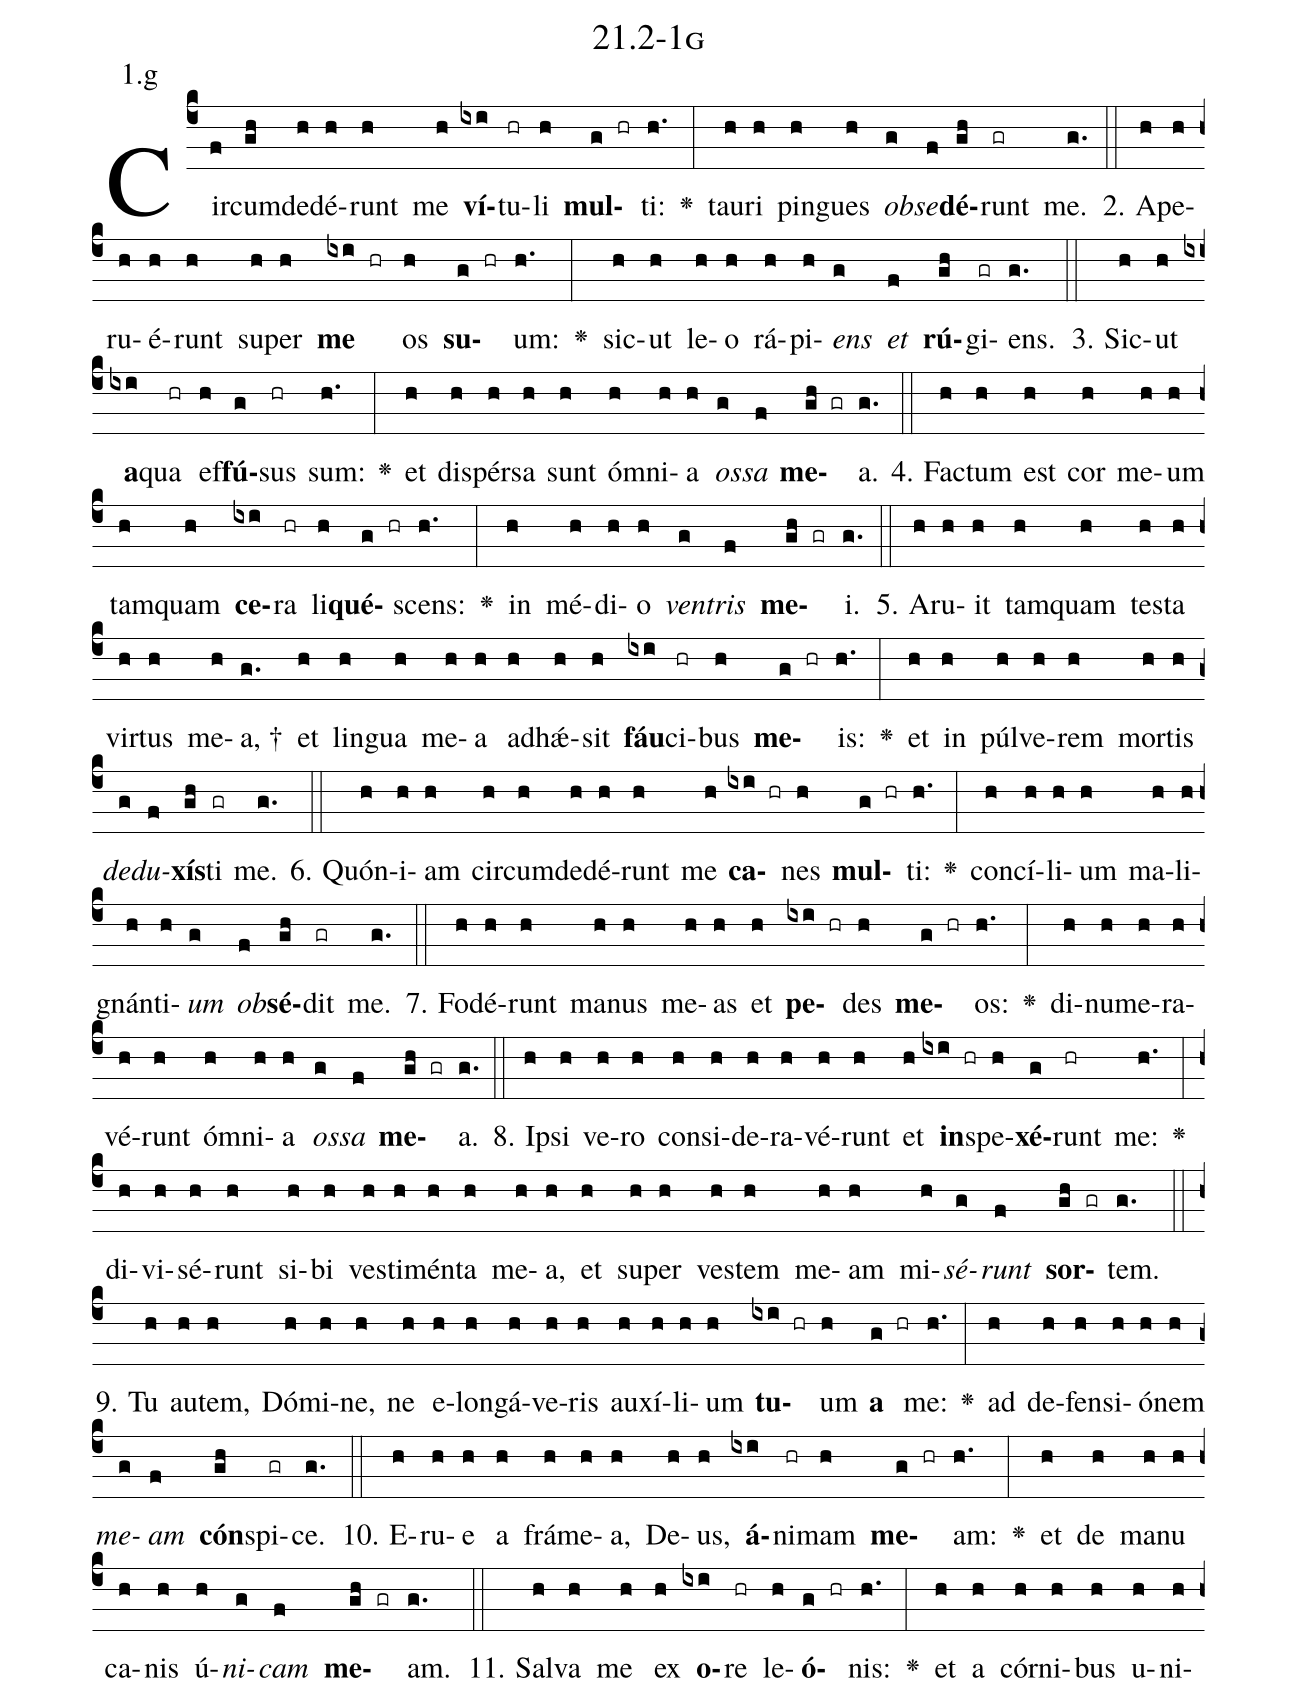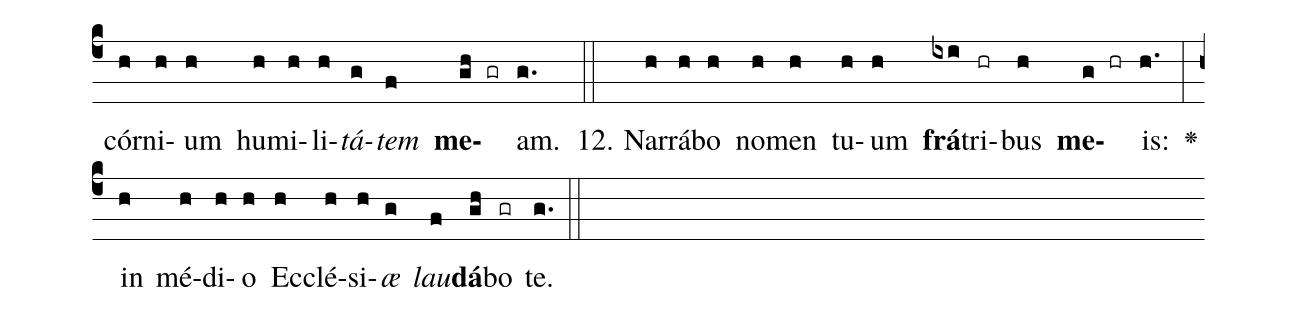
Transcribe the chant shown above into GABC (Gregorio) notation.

name: 21.2-1g;
annotation: 1.g;
%%
(c4)Cir(f)cum(gh)de(h)dé(h)runt(h) me(h) <b>ví</b>(ixi)tu(hr)li(h) <b>mul</b>(g hr)ti:(h.) <v>\greheightstar</v>(:) tau(h)ri(h) pin(h)gues(h) <i>ob</i>(g)<i>se</i>(f)<b>dé</b>(gh)runt(gr) me.(g.) (::)
2. A(h)pe(h)ru(h)é(h)runt(h) su(h)per(h) <b>me</b>(ixi hr) os(h) <b>su</b>(g hr)um:(h.) <v>\greheightstar</v>(:) sic(h)ut(h) le(h)o(h) rá(h)pi(h)<i>ens</i>(g) <i>et</i>(f) <b>rú</b>(gh)gi(gr)ens.(g.) (::)
3. Sic(h)ut(h) <b>a</b>(ixi)qua(hr) ef(h)<b>fú</b>(g)sus(hr) sum:(h.) <v>\greheightstar</v>(:) et(h) di(h)spér(h)sa(h) sunt(h) óm(h)ni(h)a(h) <i>os</i>(g)<i>sa</i>(f) <b>me</b>(gh gr)a.(g.) (::)
4. Fac(h)tum(h) est(h) cor(h) me(h)um(h) tam(h)quam(h) <b>ce</b>(ixi)ra(hr) li(h)<b>qué</b>(g hr)scens:(h.) <v>\greheightstar</v>(:) in(h) mé(h)di(h)o(h) <i>ven</i>(g)<i>tris</i>(f) <b>me</b>(gh gr)i.(g.) (::)
5. A(h)ru(h)it(h) tam(h)quam(h) tes(h)ta(h) vir(h)tus(h) me(h)a, †(g.) et(h) lin(h)gua(h) me(h)a(h) ad(h)hǽ(h)sit(h) <b>fáu</b>(ixi)ci(hr)bus(h) <b>me</b>(g hr)is:(h.) <v>\greheightstar</v>(:) et(h) in(h) púl(h)ve(h)rem(h) mor(h)tis(h) <i>de</i>(g)<i>du</i>(f)<b>xís</b>(gh)ti(gr) me.(g.) (::)
6. Quón(h)i(h)am(h) cir(h)cum(h)de(h)dé(h)runt(h) me(h) <b>ca</b>(ixi hr)nes(h) <b>mul</b>(g hr)ti:(h.) <v>\greheightstar</v>(:) con(h)cí(h)li(h)um(h) ma(h)li(h)gnán(h)ti(h)<i>um</i>(g) <i>ob</i>(f)<b>sé</b>(gh)dit(gr) me.(g.) (::)
7. Fo(h)dé(h)runt(h) ma(h)nus(h) me(h)as(h) et(h) <b>pe</b>(ixi hr)des(h) <b>me</b>(g hr)os:(h.) <v>\greheightstar</v>(:) di(h)nu(h)me(h)ra(h)vé(h)runt(h) óm(h)ni(h)a(h) <i>os</i>(g)<i>sa</i>(f) <b>me</b>(gh gr)a.(g.) (::)
8. Ip(h)si(h) ve(h)ro(h) con(h)si(h)de(h)ra(h)vé(h)runt(h) et(h) <b>in</b>(ixi hr)spe(h)<b>xé</b>(g)runt(hr) me:(h.) <v>\greheightstar</v>(:) di(h)vi(h)sé(h)runt(h) si(h)bi(h) ves(h)ti(h)mén(h)ta(h) me(h)a,(h) et(h) su(h)per(h) ves(h)tem(h) me(h)am(h) mi(h)<i>sé</i>(g)<i>runt</i>(f) <b>sor</b>(gh gr)tem.(g.) (::)
9. Tu(h) au(h)tem,(h) Dó(h)mi(h)ne,(h) ne(h) e(h)lon(h)gá(h)ve(h)ris(h) au(h)xí(h)li(h)um(h) <b>tu</b>(ixi hr)um(h) <b>a</b>(g hr) me:(h.) <v>\greheightstar</v>(:) ad(h) de(h)fen(h)si(h)ó(h)nem(h) <i>me</i>(g)<i>am</i>(f) <b>cón</b>(gh)spi(gr)ce.(g.) (::)
10. E(h)ru(h)e(h) a(h) frá(h)me(h)a,(h) De(h)us,(h) <b>á</b>(ixi)ni(hr)mam(h) <b>me</b>(g hr)am:(h.) <v>\greheightstar</v>(:) et(h) de(h) ma(h)nu(h) ca(h)nis(h) ú(h)<i>ni</i>(g)<i>cam</i>(f) <b>me</b>(gh gr)am.(g.) (::)
11. Sal(h)va(h) me(h) ex(h) <b>o</b>(ixi)re(hr) le(h)<b>ó</b>(g hr)nis:(h.) <v>\greheightstar</v>(:) et(h) a(h) cór(h)ni(h)bus(h) u(h)ni(h)cór(h)ni(h)um(h) hu(h)mi(h)li(h)<i>tá</i>(g)<i>tem</i>(f) <b>me</b>(gh gr)am.(g.) (::)
12. Nar(h)rá(h)bo(h) no(h)men(h) tu(h)um(h) <b>frá</b>(ixi)tri(hr)bus(h) <b>me</b>(g hr)is:(h.) <v>\greheightstar</v>(:) in(h) mé(h)di(h)o(h) Ec(h)clé(h)si(h)<i>æ</i>(g) <i>lau</i>(f)<b>dá</b>(gh)bo(gr) te.(g.) (::)
